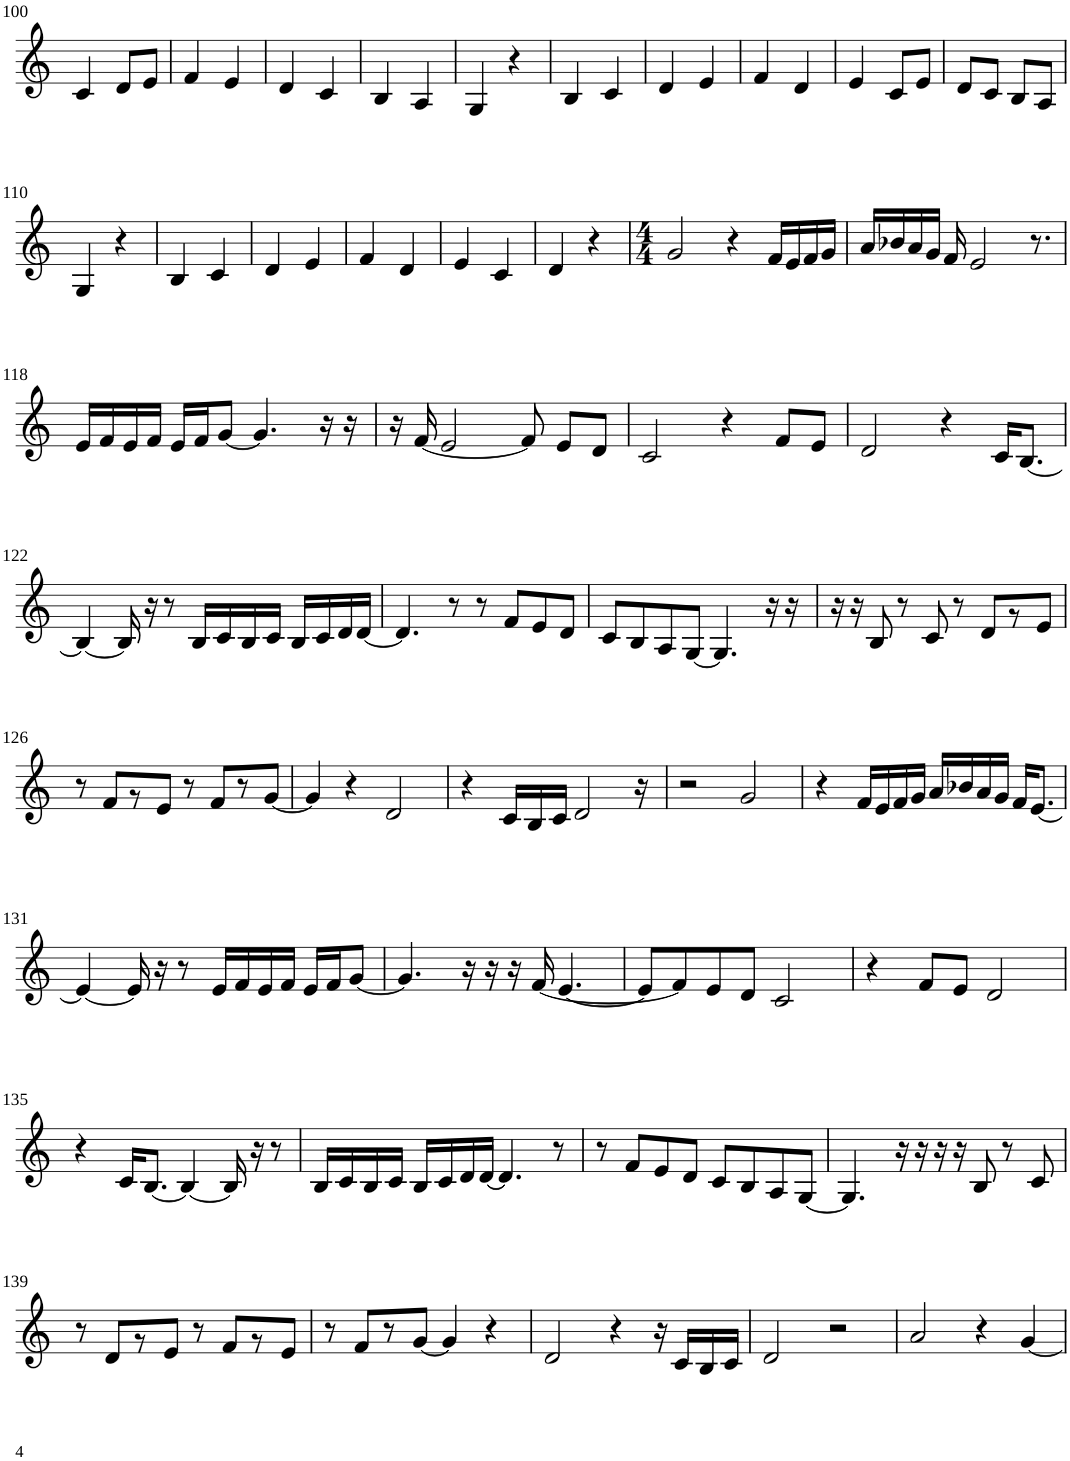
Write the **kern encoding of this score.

**kern
*part1
*staff1
*I"Violin
!!LO:PB:g=z
*clefG2
*k[]
*M2/4
=100
4c/
8d/L
8e/J
=101
4f/
4e/
=102
4d/
4c/
=103
4B/
4A/
=104
4G/
4r
=105
4B/
4c/
=106
4d/
4e/
=107
4f/
4d/
=108
4e/
8c/L
8e/J
=109
8d/L
8c/J
8B/L
8A/J
!!LO:LB:g=z
=110
4G/
4r
=111
4B/
4c/
=112
4d/
4e/
=113
4f/
4d/
=114
4e/
4c/
=115
4d/
4r
=116
*M4/4
2g/
4r
16f/LL
16e/
16f/
16g/JJ
=117
16a/LL
16b-X/
16a/
16g/JJ
16f/
2e/
8.r
!!LO:LB:g=z
=118
16e/LL
16f/
16e/
16f/JJ
16e/LL
16f/J
[8g/J
4.g/]
16r
16r
=119
16r
[16f/
2e/
8f/]
8e/L
8d/J
=120
2c/
4r
8f/L
8e/J
=121
2d/
4r
16c/KL
[8.B/J
!!LO:LB:g=z
=122
4B/_
16B/]
16r
8r
16B/LL
16c/
16B/
16c/JJ
16B/LL
16c/
16d/
[16d/JJ
=123
4.d/]
8r
8r
8f/L
8e/
8d/J
=124
8c/L
8B/
8A/
[8G/J
4.G/]
16r
16r
=125
16r
16r
8B/
8r
8c/
8r
8d/L
8r
8e/J
!!LO:LB:g=z
=126
8r
8f/L
8r
8e/J
8r
8f/L
8r
[8g/J
=127
4g/]
4r
2d/
=128
4r
16c/LL
16B/
16c/JJ
2d/
16r
=129
2r
2g/
=130
4r
16f/LL
16e/
16f/
16g/JJ
16a/LL
16b-X/
16a/
16g/JJ
16f/KL
[8.e/J
!!LO:LB:g=z
=131
4e/_
16e/]
16r
8r
16e/LL
16f/
16e/
16f/JJ
16e/LL
16f/J
[8g/J
=132
4.g/]
16r
16r
16r
[16f/
[4.e/
=133
8e/L]
8f/]
8e/
8d/J
2c/
=134
4r
8f/L
8e/J
2d/
!!LO:LB:g=z
=135
4r
16c/KL
[8.B/J
4B/_
16B/]
16r
8r
=136
16B/LL
16c/
16B/
16c/JJ
16B/LL
16c/
16d/
[16d/JJ
4.d/]
8r
=137
8r
8f/L
8e/
8d/J
8c/L
8B/
8A/
[8G/J
=138
4.G/]
16r
16r
16r
16r
8B/
8r
8c/
!!LO:LB:g=z
=139
8r
8d/L
8r
8e/J
8r
8f/L
8r
8e/J
=140
8r
8f/L
8r
[8g/J
4g/]
4r
=141
2d/
4r
16r
16c/LL
16B/
16c/JJ
=142
2d/
2r
=143
2a/
4r
[4g/
=
*-
